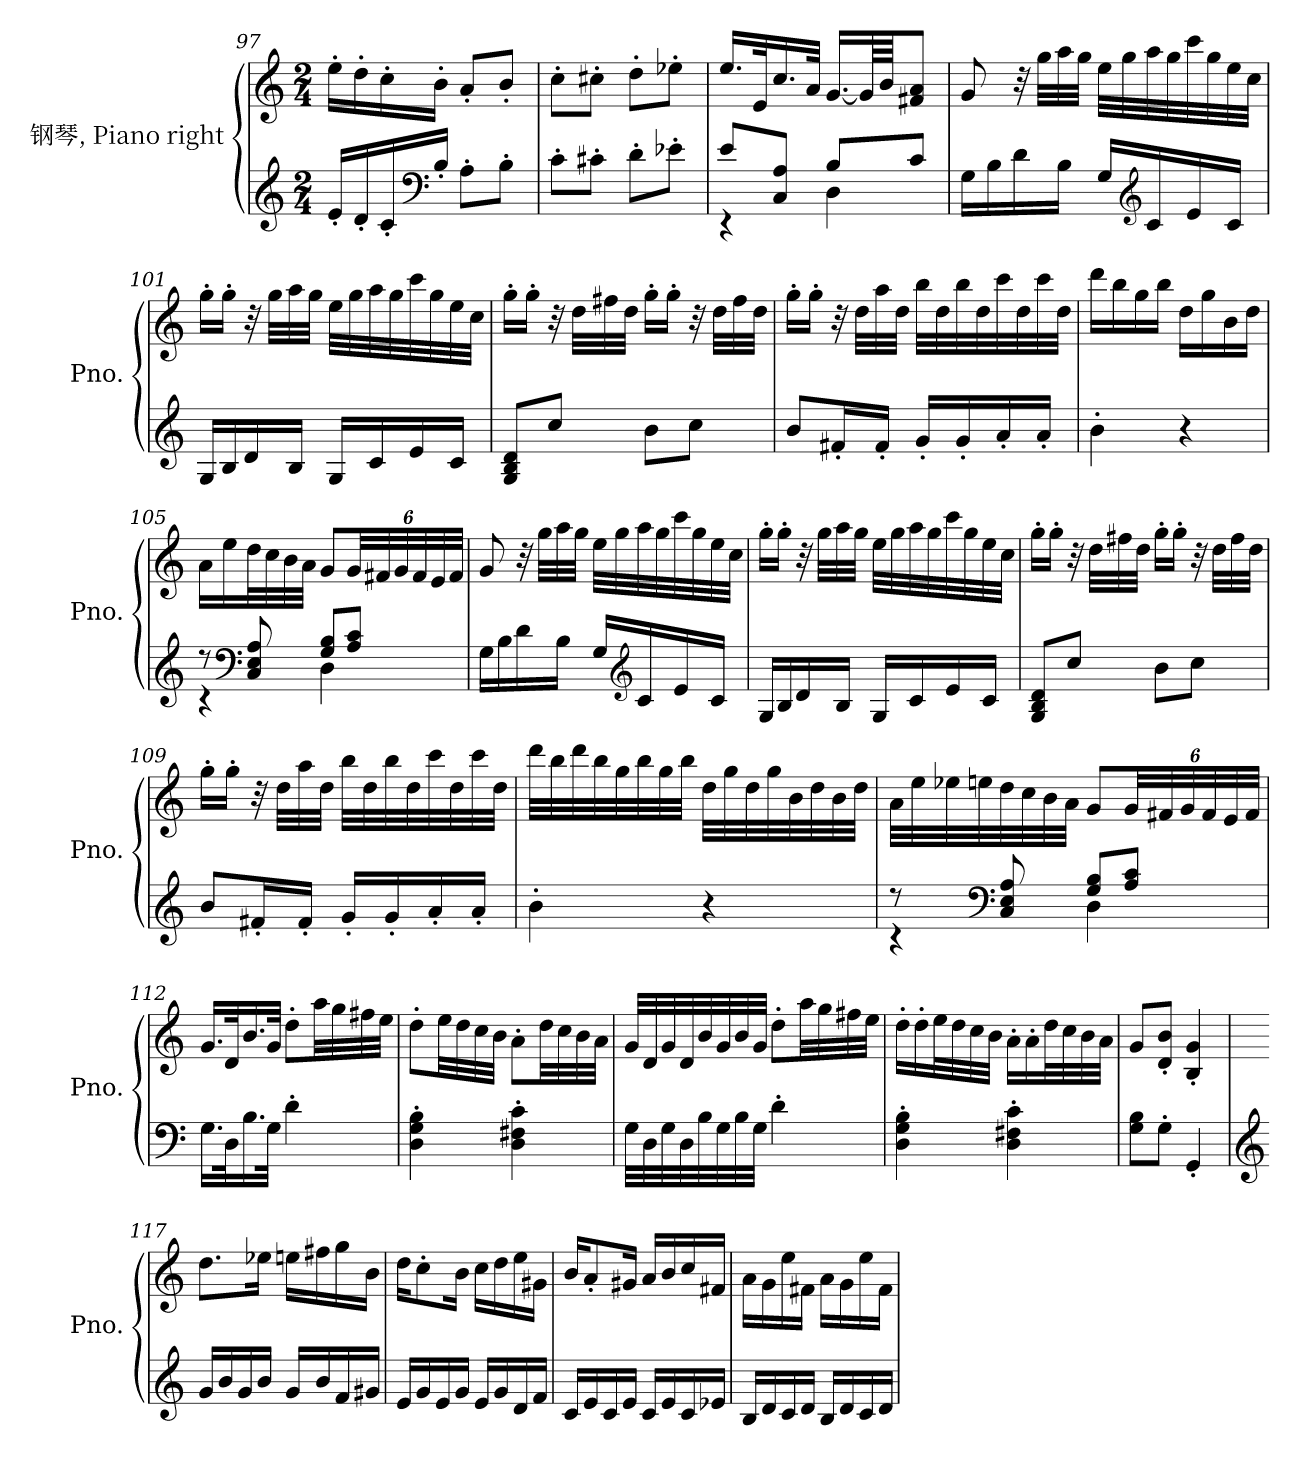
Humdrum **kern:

**kern	**kern
*part1	*part1
*staff2	*staff1
*I"钢琴, Piano right	*
*I'Pno.	*
*clefG2	*clefG2
*k[]	*k[]
*M2/4	*M2/4
=97	=97
16e'/LL	16ee'\LL
16d'/	16dd'\
16c'/	16cc'\
*clefF4	*
16B'/JJ	16b'\JJ
*	*MM68
8A'\L	8a'/L
8B'\J	8b'/J
=98	=98
8c'\L	8cc'\L
8c#X'\J	8cc#X'\J
8d'\L	8dd'\L
8e-X'\J	8ee-X'\J
=99	=99
*^	*
8e/L	4r	16.ee/LL
*	*	*MM69
.	.	32e/K
8C/ 8A/J	.	16.cc/
.	.	32a/JJk
8B/L	4D\	[16.g/LL
.	.	64g/LL]
.	.	64b/JJJ
*	*	*MM69
8c/J	.	8f#X/ 8a/J
*v	*v	*
!!LO:LB:g=z
=100	=100
16G\LL	8g/
16B\	.
16d\	32r
.	32gg\LLL
16B\JJ	32aa\
.	32gg\JJJ
*	*MM71
16G/LL	32ee\LLL
.	32gg\
*clefG2	*
16c/	32aa\
.	32gg\
*	*MM70
16e/	32ccc\
.	32gg\
16c/JJ	32ee\
.	32cc\JJJ
=101	=101
*	*MM67
16G/LL	16gg'\LL
16B/	16gg'\JJ
*	*MM69
16d/	32r
.	32gg\LLL
16B/JJ	32aa\
.	32gg\JJJ
*	*MM71
16G/LL	32ee\LLL
.	32gg\
16c/	32aa\
.	32gg\
*	*MM70
16e/	32ccc\
.	32gg\
16c/JJ	32ee\
.	32cc\JJJ
=102	=102
*	*MM67
8G/ 8B/ 8d/L	16gg'\LL
.	16gg'\JJ
*	*MM69
8cc/J	32r
.	32dd\LLL
*	*MM71
.	32ff#X\
.	32dd\JJJ
*	*MM68
8b\L	16gg'\LL
.	16gg'\JJ
*	*MM69
8cc\J	32r
.	32dd\LLL
*	*MM71
.	32ff#\
.	32dd\JJJ
!!LO:LB:g=z
=103	=103
*	*MM68
8b/L	16gg'\LL
.	16gg'\JJ
*	*MM69
16f#X'/L	32r
.	32dd\LLL
*	*MM72
16f#'/JJ	32aa\
.	32dd\JJJ
*	*MM69
16g'/LL	32bb\LLL
.	32dd\
16g'/	32bb\
.	32dd\
16a'/	32ccc\
.	32dd\
*	*MM67
16a'/JJ	32ccc\
.	32dd\JJJ
=104	=104
*	*MM66
4b'\	16ddd\LL
.	16bb\
.	16gg\
.	16bb\JJ
4r	16dd\LL
.	16gg\
.	16b\
.	16dd\JJ
=105	=105
*	*MM68
*^	*
8r	4r	16a\LL
.	.	16ee\
*clefF4	*	*
8C/ 8E/ 8A/	.	32dd\L
.	.	32cc\
.	.	32b\
.	.	32a\JJJ
*	*	*MM66
8G/ 8B/L	4D\	8g/L
*	*	*Xbrackettup
8A/ 8c/J	.	48g/LL
.	.	48f#X/
.	.	48g/
.	.	48f#/
.	.	48e/
.	.	48f#/JJJ
*v	*v	*
!!LO:LB:g=z
=106	=106
*	*MM69
16G\LL	8g/
16B\	.
16d\	32r
.	32gg\LLL
16B\JJ	32aa\
.	32gg\JJJ
*	*MM71
16G/LL	32ee\LLL
.	32gg\
*clefG2	*
16c/	32aa\
.	32gg\
*	*MM70
16e/	32ccc\
.	32gg\
16c/JJ	32ee\
.	32cc\JJJ
=107	=107
*	*MM67
16G/LL	16gg'\LL
16B/	16gg'\JJ
*	*MM69
16d/	32r
.	32gg\LLL
*	*MM70
16B/JJ	32aa\
.	32gg\JJJ
*	*MM71
16G/LL	32ee\LLL
.	32gg\
16c/	32aa\
.	32gg\
*	*MM70
16e/	32ccc\
.	32gg\
16c/JJ	32ee\
.	32cc\JJJ
=108	=108
*	*MM68
8G/ 8B/ 8d/L	16gg'\LL
.	16gg'\JJ
*	*MM69
8cc/J	32r
.	32dd\LLL
.	32ff#X\
.	32dd\JJJ
*	*MM68
8b\L	16gg'\LL
.	16gg'\JJ
*	*MM69
8cc\J	32r
.	32dd\LLL
.	32ff#\
.	32dd\JJJ
!!LO:LB:g=z
=109	=109
*	*MM67
8b/L	16gg'\LL
.	16gg'\JJ
*	*MM69
16f#X'/L	32r
.	32dd\LLL
16f#'/JJ	32aa\
.	32dd\JJJ
16g'/LL	32bb\LLL
.	32dd\
16g'/	32bb\
.	32dd\
16a'/	32ccc\
.	32dd\
*	*MM67
16a'/JJ	32ccc\
.	32dd\JJJ
=110	=110
4b'\	32ddd\LLL
.	32bb\
.	32ddd\
.	32bb\
.	32gg\
.	32bb\
.	32gg\
.	32bb\JJJ
4r	32dd\LLL
.	32gg\
.	32dd\
.	32gg\
.	32b\
.	32dd\
.	32b\
.	32dd\JJJ
!!LO:PB:g=z
=111	=111
*	*MM64
*^	*
8r	4r	32a\LLL
.	.	32ee\
.	.	32ee-X\
.	.	32een\
*clefF4	*	*
8C/ 8E/ 8A/	.	32dd\
.	.	32cc\
.	.	32b\
.	.	32a\JJJ
*	*	*MM66
8G/ 8B/L	4D\	8g/L
8A/ 8c/J	.	48g/LL
.	.	48f#X/
.	.	48g/
.	.	48f#/
.	.	48e/
.	.	48f#/JJJ
*v	*v	*
=112	=112
16.G\LL	16.g/LL
32D\K	32d/K
16.B\	16.b/
32G\JJk	32g/JJk
4d'\	8dd'\L
*	*MM69
.	32aa\LL
.	32gg\
.	32ff#X\
.	32ee\JJJ
=113	=113
*	*MM68
4D\' 4G\' 4B\'	8dd'\L
*	*MM69
.	32ee\LL
.	32dd\
.	32cc\
.	32b\JJJ
*	*MM68
4D\' 4F#X\' 4c\'	8a'\L
*	*MM69
.	32dd\LL
.	32cc\
.	32b\
.	32a\JJJ
!!LO:LB:g=z
=114	=114
*	*MM67
32G\LLL	32g/LLL
32D\	32d/
32G\	32g/
32D\	32d/
*	*MM68
32B\	32b/
32G\	32g/
32B\	32b/
32G\JJJ	32g/JJJ
*	*MM67
4d'\	8dd'\L
*	*MM69
.	32aa\LL
.	32gg\
.	32ff#X\
.	32ee\JJJ
=115	=115
*	*MM66
4D\' 4G\' 4B\'	16dd'\LL
.	16dd'\
*	*MM69
.	32ee\L
.	32dd\
.	32cc\
.	32b\JJJ
*	*MM68
4D\' 4F#X\' 4c\'	16a'\LL
.	16a'\
*	*MM69
.	32dd\L
.	32cc\
.	32b\
.	32a\JJJ
=116	=116
*	*MM62
8G\ 8B\L	8g/L
*	*MM59
8G'\J	8d/' 8b/'J
*	*MM62
4GG'/	4B/' 4g/'
=117	=117
*clefG2	*
16g/LL	8.dd\L
16b/	.
16g/	.
16b/JJ	16ee-X\Jk
*	*MM67
16g/LL	16een\LL
16b/	16ff#X\
16f/	16gg\
16g#X/JJ	16b\JJ
!!LO:LB:g=z
=118	=118
*	*MM66
16e/LL	16dd\KL
16g/	8cc'\
16e/	.
*	*MM67
16g/JJ	16b\Jk
16e/LL	16cc\LL
16g/	16dd\
16d/	16ee\
16f/JJ	16g#X\JJ
=119	=119
*	*MM66
16c/LL	16b/KL
16e/	8a'/
16c/	.
*	*MM67
16e/JJ	16g#X/Jk
16c/LL	16a/LL
16e/	16b/
16c/	16cc/
16e-X/JJ	16f#X/JJ
=120	=120
16B/LL	16a\LL
16d/	16g\
16c/	16ee\
16d/JJ	16f#X\JJ
16B/LL	16a\LL
16d/	16g\
16c/	16ee\
16d/JJ	16f#\JJ
=	=
*-	*-
